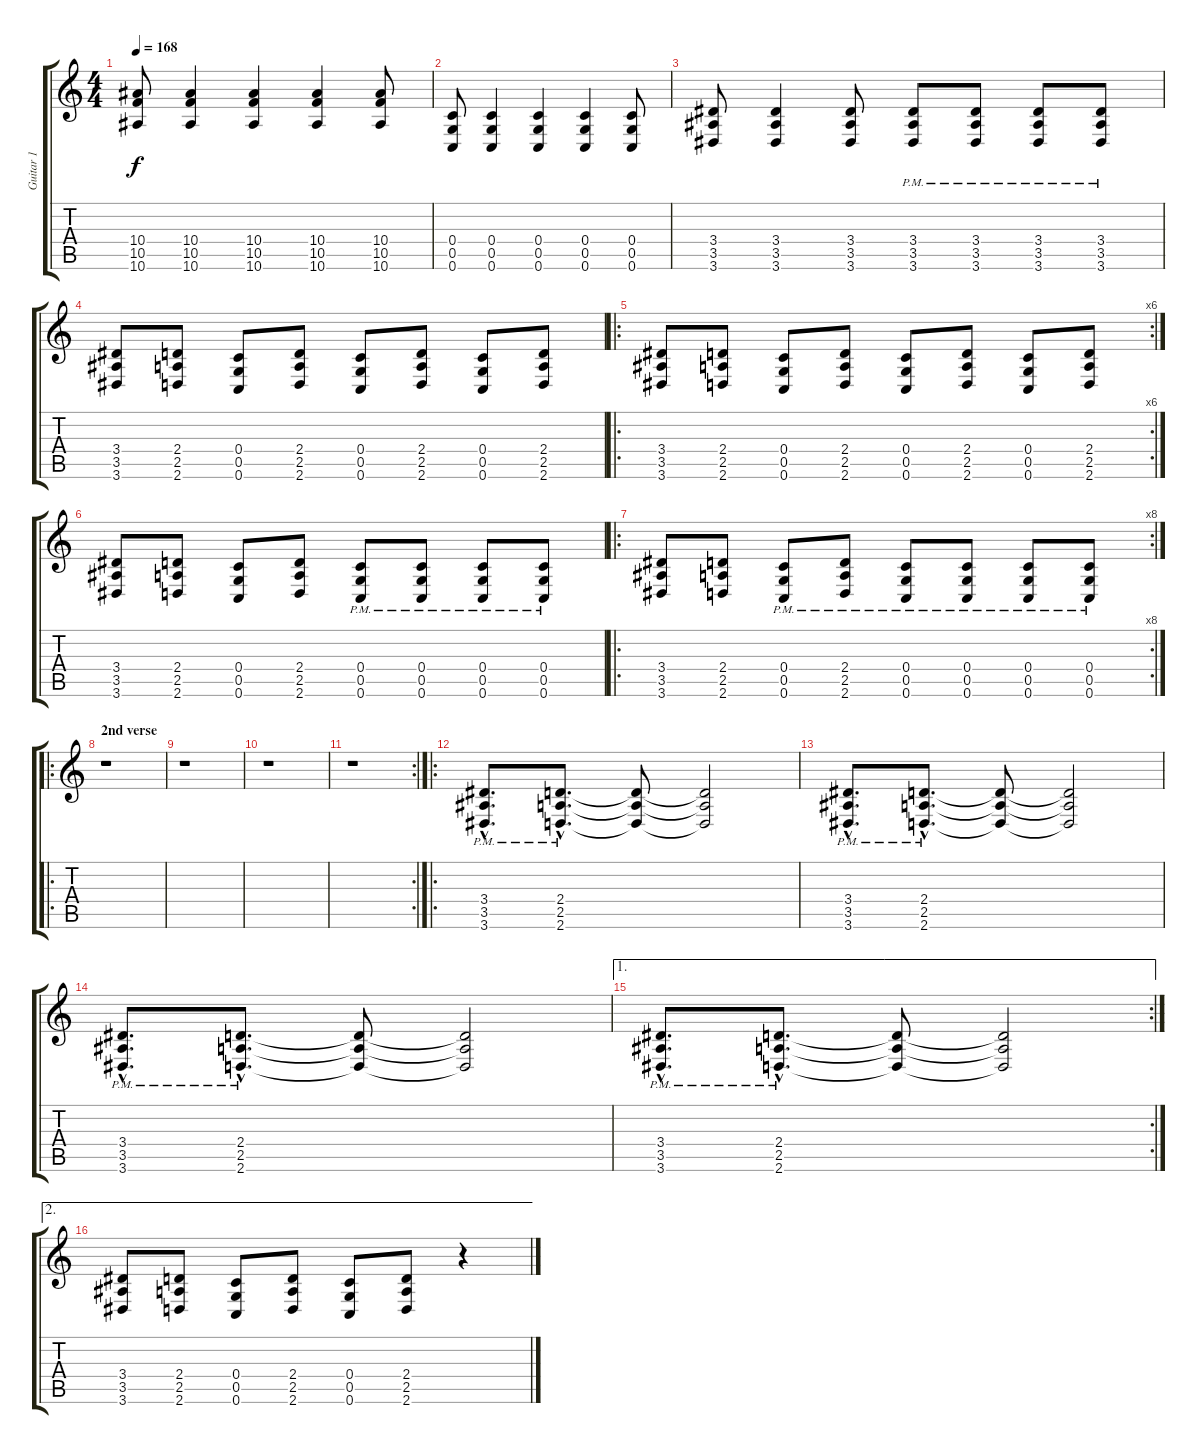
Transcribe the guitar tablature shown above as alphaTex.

\track ("Guitar 1" "Guitar 1") {instrument distortionguitar}
\staff {score tabs}
\tuning (D4 A3 F3 C3 G2 C2) {hide}
\ts (4 4)
\tempo 168
\clef g2
\ks c
(10.4 10.5 10.6).8{dy f} (10.4 10.5 10.6).4 (10.4 10.5 10.6).4 (10.4 10.5 10.6).4 (10.4 10.5 10.6).8 |
(0.4 0.5 0.6).8 (0.4 0.5 0.6).4 (0.4 0.5 0.6).4 (0.4 0.5 0.6).4 (0.4 0.5 0.6).8 |
(3.4 3.5 3.6).8 (3.4 3.5 3.6).4 (3.4 3.5 3.6).8 (3.4{pm} 3.5{pm} 3.6).8 (3.4{pm} 3.5{pm} 3.6{pm}).8 (3.4{pm} 3.5{pm} 3.6{pm}).8 (3.4{pm} 3.5{pm} 3.6{pm}).8 |
(3.4 3.5 3.6).8 (2.4 2.5 2.6).8 (0.4 0.5 0.6).8 (2.4 2.5 2.6).8 (0.4 0.5 0.6).8 (2.4 2.5 2.6).8 (0.4 0.5 0.6).8 (2.4 2.5 2.6).8 |
\ro
\rc 6
(3.4 3.5 3.6).8 (2.4 2.5 2.6).8 (0.4 0.5 0.6).8 (2.4 2.5 2.6).8 (0.4 0.5 0.6).8 (2.4 2.5 2.6).8 (0.4 0.5 0.6).8 (2.4 2.5 2.6).8 |
(3.4 3.5 3.6).8 (2.4 2.5 2.6).8 (0.4 0.5 0.6).8 (2.4 2.5 2.6).8 (0.4{pm} 0.5{pm} 0.6{pm}).8 (0.4{pm} 0.5{pm} 0.6{pm}).8 (0.4{pm} 0.5{pm} 0.6{pm}).8 (0.4{pm} 0.5{pm} 0.6{pm}).8 |
\ro
\rc 8
(3.4 3.5 3.6).8 (2.4 2.5 2.6).8 (0.4{pm} 0.5{pm} 0.6{pm}).8 (2.4{pm} 2.5{pm} 2.6{pm}).8 (0.4{pm} 0.5{pm} 0.6{pm}).8 (0.4{pm} 0.5{pm} 0.6{pm}).8 (0.4{pm} 0.5{pm} 0.6{pm}).8 (0.4{pm} 0.5{pm} 0.6{pm}).8 |
\ro
\section ("" "2nd verse")
r.1 |
r.1 |
r.1 |
\rc 2
r.1 |
\ro
(3.4{hac pm} 3.5{hac pm} 3.6{hac pm}).8{d} (2.4{hac pm} 2.5{hac pm} 2.6{hac pm}).8{d} (2.4{t} 2.5{t} 2.6{t}).8 (2.4{t} 2.5{t} 2.6{t}).2 |
(3.4{hac pm} 3.5{hac pm} 3.6{hac pm}).8{d} (2.4{hac pm} 2.5{hac pm} 2.6{hac pm}).8{d} (2.4{t} 2.5{t} 2.6{t}).8 (2.4{t} 2.5{t} 2.6{t}).2 |
(3.4{hac pm} 3.5{hac pm} 3.6{hac pm}).8{d} (2.4{hac pm} 2.5{hac pm} 2.6{hac pm}).8{d} (2.4{t} 2.5{t} 2.6{t}).8 (2.4{t} 2.5{t} 2.6{t}).2 |
\ae 1
\rc 2
(3.4{hac pm} 3.5{hac pm} 3.6{hac pm}).8{d} (2.4{hac pm} 2.5{hac pm} 2.6{hac pm}).8{d} (2.4{t} 2.5{t} 2.6{t}).8 (2.4{t} 2.5{t} 2.6{t}).2 |
\ae 2
(3.4 3.5 3.6).8 (2.4 2.5 2.6).8 (0.4 0.5 0.6).8 (2.4 2.5 2.6).8 (0.4 0.5 0.6).8 (2.4 2.5 2.6).8 r.4
